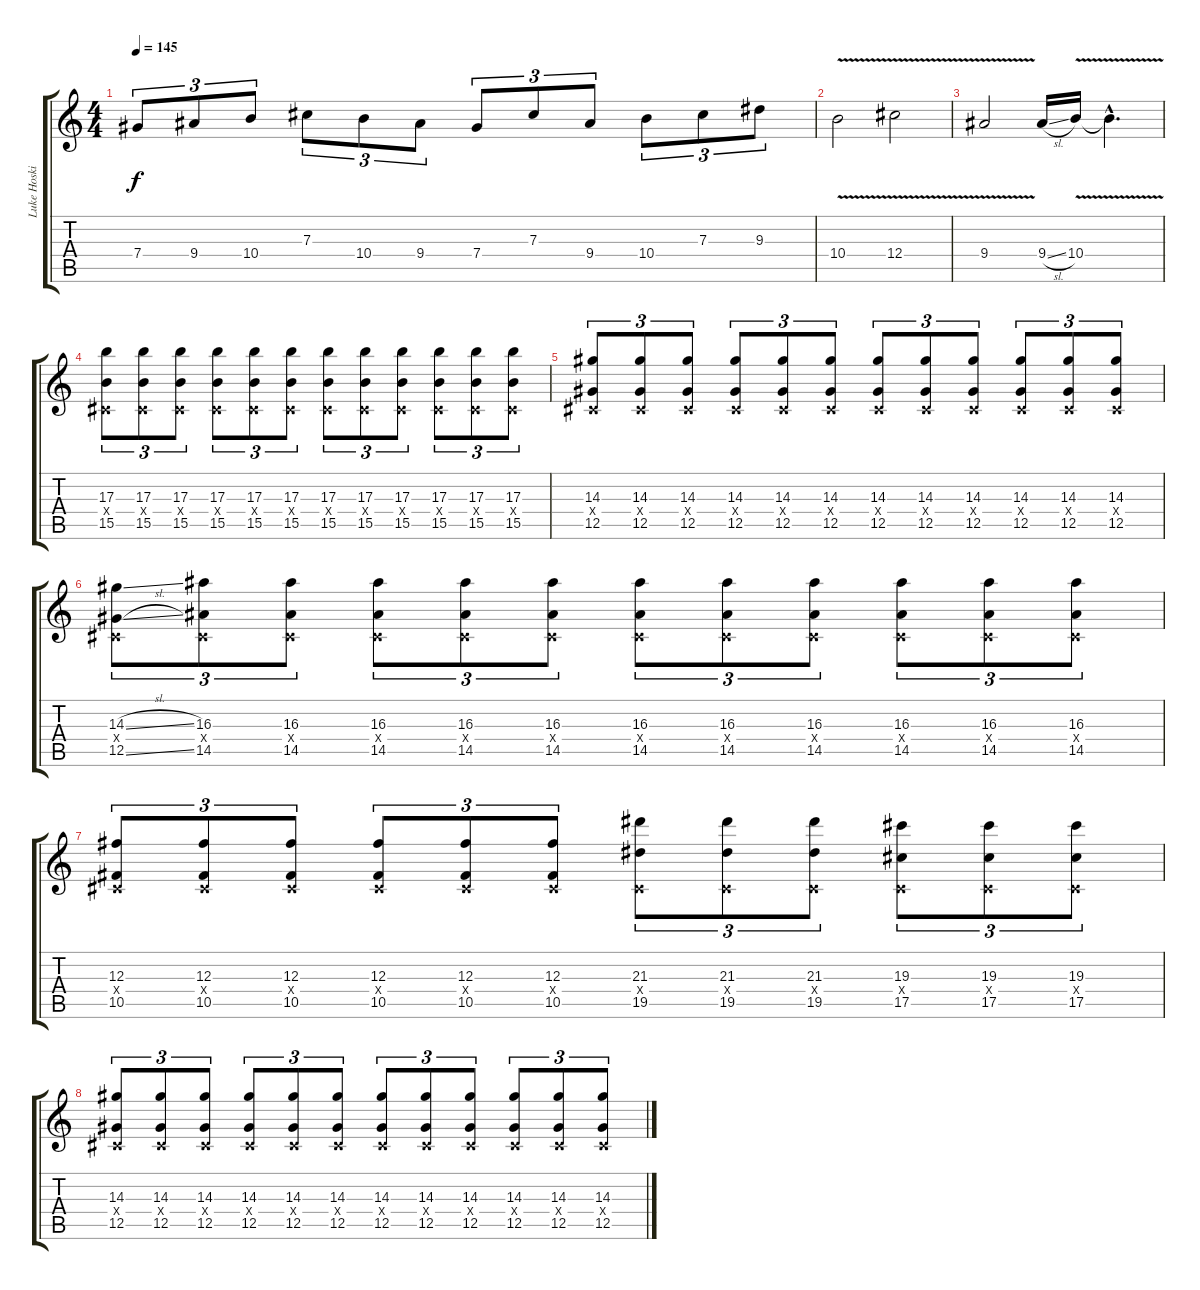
\track ("Luke Hoskin" "Luke Hoski") {instrument overdrivenguitar}
\staff {score tabs}
\tuning (Eb4 Bb3 Gb3 Db3 Ab2 Eb2) {hide}
\ts (4 4)
\tempo 145
\clef g2
\ks c
7.4.8{tu (3 2) dy f} 9.4.8{tu (3 2)} 10.4.8{tu (3 2)} 7.3.8{tu (3 2)} 10.4.8{tu (3 2)} 9.4.8{tu (3 2)} 7.4.8{tu (3 2)} 7.3.8{tu (3 2)} 9.4.8{tu (3 2)} 10.4.8{tu (3 2)} 7.3.8{tu (3 2)} 9.3.8{tu (3 2)} |
10.4{v}.2 12.4{v}.2 |
9.4{v}.2 9.4{sl}.16 10.4{v}.16 10.4{hac t}.4{d} |
(17.3 0.4{x} 15.5).8{tu (3 2)} (17.3 0.4{x} 15.5).8{tu (3 2)} (17.3 0.4{x} 15.5).8{tu (3 2)} (17.3 0.4{x} 15.5).8{tu (3 2)} (17.3 0.4{x} 15.5).8{tu (3 2)} (17.3 0.4{x} 15.5).8{tu (3 2)} (17.3 0.4{x} 15.5).8{tu (3 2)} (17.3 0.4{x} 15.5).8{tu (3 2)} (17.3 0.4{x} 15.5).8{tu (3 2)} (17.3 0.4{x} 15.5).8{tu (3 2)} (17.3 0.4{x} 15.5).8{tu (3 2)} (17.3 0.4{x} 15.5).8{tu (3 2)} |
(14.3 0.4{x} 12.5).8{tu (3 2)} (14.3 0.4{x} 12.5).8{tu (3 2)} (14.3 0.4{x} 12.5).8{tu (3 2)} (14.3 0.4{x} 12.5).8{tu (3 2)} (14.3 0.4{x} 12.5).8{tu (3 2)} (14.3 0.4{x} 12.5).8{tu (3 2)} (14.3 0.4{x} 12.5).8{tu (3 2)} (14.3 0.4{x} 12.5).8{tu (3 2)} (14.3 0.4{x} 12.5).8{tu (3 2)} (14.3 0.4{x} 12.5).8{tu (3 2)} (14.3 0.4{x} 12.5).8{tu (3 2)} (14.3 0.4{x} 12.5).8{tu (3 2)} |
(14.3{sl} 0.4{x} 12.5{sl}).8{tu (3 2)} (16.3 0.4{x} 14.5).8{tu (3 2)} (16.3 0.4{x} 14.5).8{tu (3 2)} (16.3 0.4{x} 14.5).8{tu (3 2)} (16.3 0.4{x} 14.5).8{tu (3 2)} (16.3 0.4{x} 14.5).8{tu (3 2)} (16.3 0.4{x} 14.5).8{tu (3 2)} (16.3 0.4{x} 14.5).8{tu (3 2)} (16.3 0.4{x} 14.5).8{tu (3 2)} (16.3 0.4{x} 14.5).8{tu (3 2)} (16.3 0.4{x} 14.5).8{tu (3 2)} (16.3 0.4{x} 14.5).8{tu (3 2)} |
(12.3 0.4{x} 10.5).8{tu (3 2)} (12.3 0.4{x} 10.5).8{tu (3 2)} (12.3 0.4{x} 10.5).8{tu (3 2)} (12.3 0.4{x} 10.5).8{tu (3 2)} (12.3 0.4{x} 10.5).8{tu (3 2)} (12.3 0.4{x} 10.5).8{tu (3 2)} (21.3 0.4{x} 19.5).8{tu (3 2)} (21.3 0.4{x} 19.5).8{tu (3 2)} (21.3 0.4{x} 19.5).8{tu (3 2)} (19.3 0.4{x} 17.5).8{tu (3 2)} (19.3 0.4{x} 17.5).8{tu (3 2)} (19.3 0.4{x} 17.5).8{tu (3 2)} |
(14.3 0.4{x} 12.5).8{tu (3 2)} (14.3 0.4{x} 12.5).8{tu (3 2)} (14.3 0.4{x} 12.5).8{tu (3 2)} (14.3 0.4{x} 12.5).8{tu (3 2)} (14.3 0.4{x} 12.5).8{tu (3 2)} (14.3 0.4{x} 12.5).8{tu (3 2)} (14.3 0.4{x} 12.5).8{tu (3 2)} (14.3 0.4{x} 12.5).8{tu (3 2)} (14.3 0.4{x} 12.5).8{tu (3 2)} (14.3 0.4{x} 12.5).8{tu (3 2)} (14.3 0.4{x} 12.5).8{tu (3 2)} (14.3 0.4{x} 12.5).8{tu (3 2)}
